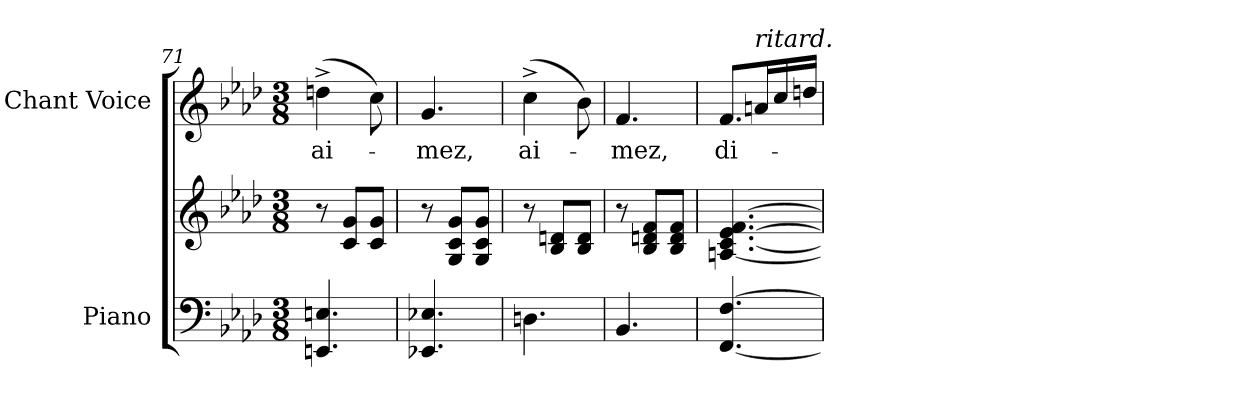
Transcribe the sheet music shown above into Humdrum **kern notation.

**kern	**kern	**kern	**text
*part2	*part2	*part1	*part1
*staff3	*staff2	*staff1	*staff1
*I"Piano	*	*I"Chant Voice	*
*I'Pno	*	*	*
*clefF4	*clefG2	*clefG2	*
*k[b-e-a-d-]	*k[b-e-a-d-]	*k[b-e-a-d-]	*
*M3/8	*M3/8	*M3/8	*
=71	=71	=71	=71
4.EEn/ 4.En/	8r	(4ddn^\	ai-
.	8c/ 8g/L	.	.
.	8c/ 8g/J	8cc\)	.
=72	=72	=72	=72
4.EE-X/ 4.E-X/	8r	4.g/	-mez,
.	8G/ 8c/ 8g/L	.	.
.	8G/ 8c/ 8g/J	.	.
=73	=73	=73	=73
4.Dn\	8r	(4cc^\	ai-
.	8B-/ 8dn/L	.	.
.	8B-/ 8d/J	8b-\)	.
=74	=74	=74	=74
4.BB-/	8r	4.f/	-mez,
.	8B-/ 8dn/ 8f/L	.	.
.	8B-/ 8d/ 8f/J	.	.
=75	=75	=75	=75
[4.FF/ [4.F/	[4.An/ [4.c/ [>4.e-/ [4.f/	8.f/L	di-
!	!	!LO:TX:i:t=ritard.	!
.	.	16an/L	.
.	.	16cc/	.
.	.	16ddn/JJ	.
=	=	=	=
*-	*-	*-	*-
